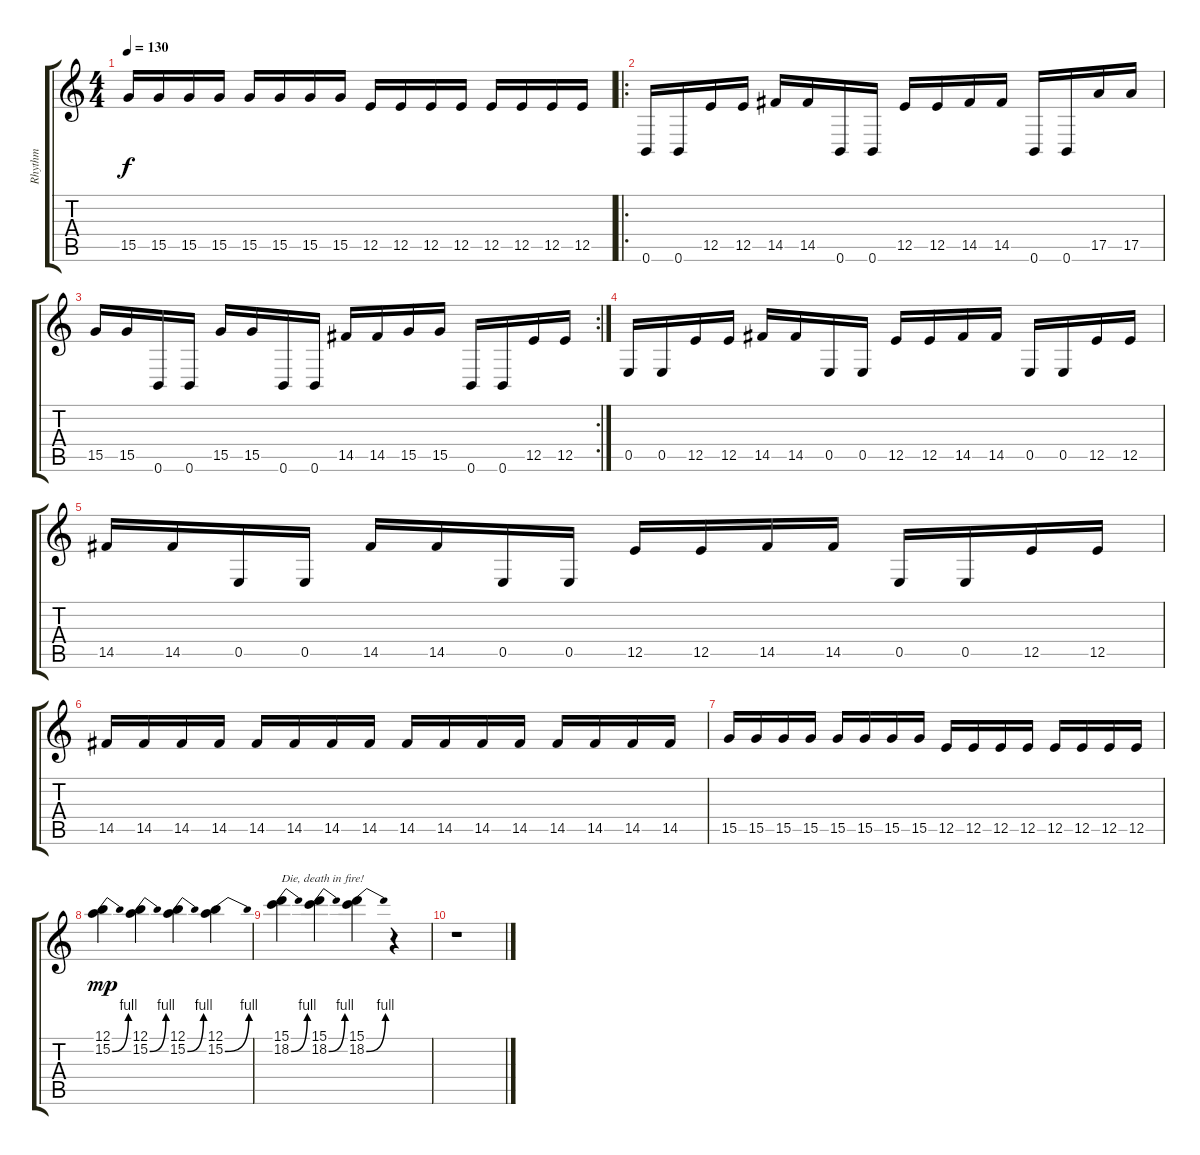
\track ("Rhythm" "Rhythm") {instrument distortionguitar}
\staff {score tabs}
\tuning (B3 Gb3 D3 A2 E2 B1) {hide}
\ts (4 4)
\tempo 130
\clef g2
\ks c
15.5.16{dy f} 15.5.16 15.5.16 15.5.16 15.5.16 15.5.16 15.5.16 15.5.16 12.5.16 12.5.16 12.5.16 12.5.16 12.5.16 12.5.16 12.5.16 12.5.16 |
\ro
0.6.16 0.6.16 12.5.16 12.5.16 14.5.16 14.5.16 0.6.16 0.6.16 12.5.16 12.5.16 14.5.16 14.5.16 0.6.16 0.6.16 17.5.16 17.5.16 |
\rc 2
15.5.16 15.5.16 0.6.16 0.6.16 15.5.16 15.5.16 0.6.16 0.6.16 14.5.16 14.5.16 15.5.16 15.5.16 0.6.16 0.6.16 12.5.16 12.5.16 |
0.5.16 0.5.16 12.5.16 12.5.16 14.5.16 14.5.16 0.5.16 0.5.16 12.5.16 12.5.16 14.5.16 14.5.16 0.5.16 0.5.16 12.5.16 12.5.16 |
14.5.16 14.5.16 0.5.16 0.5.16 14.5.16 14.5.16 0.5.16 0.5.16 12.5.16 12.5.16 14.5.16 14.5.16 0.5.16 0.5.16 12.5.16 12.5.16 |
14.5.16 14.5.16 14.5.16 14.5.16 14.5.16 14.5.16 14.5.16 14.5.16 14.5.16 14.5.16 14.5.16 14.5.16 14.5.16 14.5.16 14.5.16 14.5.16 |
15.5.16 15.5.16 15.5.16 15.5.16 15.5.16 15.5.16 15.5.16 15.5.16 12.5.16 12.5.16 12.5.16 12.5.16 12.5.16 12.5.16 12.5.16 12.5.16 |
(12.1 15.2{be (bend 0 0 60 4)}).4{dy mp} (12.1 15.2{be (bend 0 0 60 4)}).4 (12.1 15.2{be (bend 0 0 60 4)}).4 (12.1 15.2{be (bend 0 0 60 4)}).4 |
(15.1 18.2{be (bend 0 0 60 4)}).4{txt "Die, death in fire!"} (15.1 18.2{be (bend 0 0 60 4)}).4 (15.1 18.2{be (bend 0 0 60 4)}).4 r.4 |
r.1
